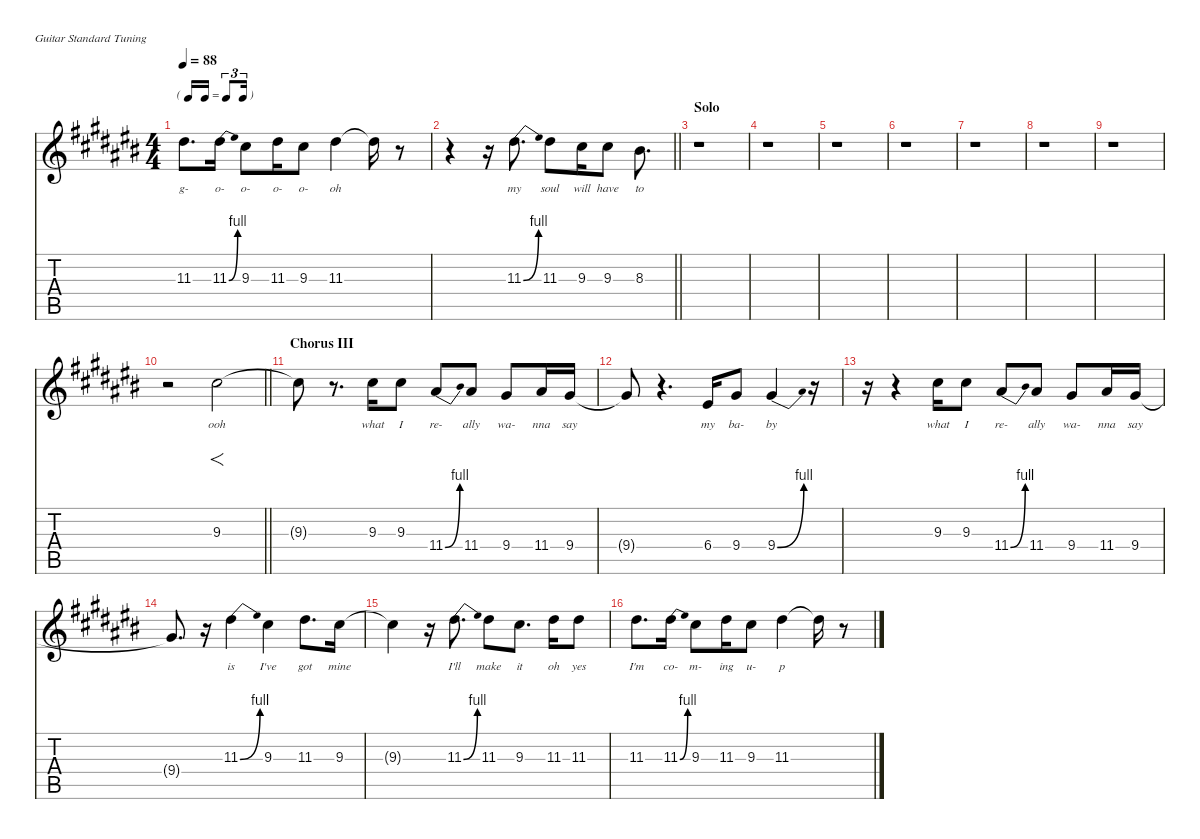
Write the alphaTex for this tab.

\defaultSystemsLayout 4
\hideDynamics
\bracketExtendMode nobrackets
\singleTrackTrackNamePolicy hidden
\multiTrackTrackNamePolicy hidden
\otherSystemsTrackNameOrientation horizontal
\track ("Vocals" "sax.") {mute instrument altosax}
\staff {score tabs}
\tuning (E4 B3 G3 D3 A2 E2)
\displaytranspose 9
\ts (4 4)
\tf triplet16th
\tempo 88
\clef g2
\ks a#minor
11.3{acc #}.8{d lyrics (0 "g-") lyrics (1 "") lyrics (2 "") lyrics (3 "") lyrics (4 "") dy f beam Down} 11.3{be (bend 0 0 15 4) acc #}.16{lyrics (0 "o-") lyrics (1 "") lyrics (2 "") lyrics (3 "") lyrics (4 "") beam Down} 9.3{acc #}.8{lyrics (0 "o-") lyrics (1 "") lyrics (2 "") lyrics (3 "") lyrics (4 "") beam Down} 11.3{acc #}.16{lyrics (0 "o-") lyrics (1 "") lyrics (2 "") lyrics (3 "") lyrics (4 "") beam Down} 9.3{acc #}.8{lyrics (0 "o-") lyrics (1 "") lyrics (2 "") lyrics (3 "") lyrics (4 "") beam Down} 11.3{acc #}.4{lyrics (0 "oh") lyrics (1 "") lyrics (2 "") lyrics (3 "") lyrics (4 "") beam Down} 11.3{t acc #}.16{beam Down} r.8{beam Down} |
\barLineRight lightlight
r.4{beam Down} r.16{beam Down} 11.3{be (bend 0 0 15 4) acc #}.8{d lyrics (0 "my") lyrics (1 "") lyrics (2 "") lyrics (3 "") lyrics (4 "") beam Down} 11.3{acc #}.8{lyrics (0 "soul") lyrics (1 "") lyrics (2 "") lyrics (3 "") lyrics (4 "") beam Down} 9.3{acc #}.16{lyrics (0 "will") lyrics (1 "") lyrics (2 "") lyrics (3 "") lyrics (4 "") beam Down} 9.3{acc #}.8{lyrics (0 "have") lyrics (1 "") lyrics (2 "") lyrics (3 "") lyrics (4 "") beam Down} 8.3{acc #}.8{d lyrics (0 "to") lyrics (1 "") lyrics (2 "") lyrics (3 "") lyrics (4 "") beam Down} |
\section ("" "Solo")
\ks c#
r.1{beam Down} |
\ks a#minor
r.1{beam Down} |
r.1{beam Down} |
\ks c#
r.1{beam Down} |
\ks a#minor
r.1{beam Down} |
\ks c#
r.1{beam Down} |
\ks a#minor
r.1{beam Down} |
\barLineRight lightlight
r.2{beam Down} 9.3{acc #}.2{f lyrics (0 "ooh") lyrics (1 "") lyrics (2 "") lyrics (3 "") lyrics (4 "") beam Down} |
\section ("" "Chorus III")
\ks c#
9.3{t acc #}.8{beam Down} r.8{d beam Down} 9.3{acc #}.16{lyrics (0 "what") lyrics (1 "") lyrics (2 "") lyrics (3 "") lyrics (4 "") beam Down} 9.3{acc #}.8{lyrics (0 "I") lyrics (1 "") lyrics (2 "") lyrics (3 "") lyrics (4 "") beam Down} 11.4{be (bend 0 0 15 4) acc #}.8{lyrics (0 "re-") lyrics (1 "") lyrics (2 "") lyrics (3 "") lyrics (4 "") beam Up} 11.4{acc #}.8{lyrics (0 "ally") lyrics (1 "") lyrics (2 "") lyrics (3 "") lyrics (4 "") beam Up} 9.4{acc #}.8{lyrics (0 "wa-") lyrics (1 "") lyrics (2 "") lyrics (3 "") lyrics (4 "") beam Up} 11.4{acc #}.16{lyrics (0 "nna") lyrics (1 "") lyrics (2 "") lyrics (3 "") lyrics (4 "") beam Up} 9.4{acc #}.16{lyrics (0 "say") lyrics (1 "") lyrics (2 "") lyrics (3 "") lyrics (4 "") beam Up} |
\ks a#minor
9.4{t acc #}.8{beam Up} r.4{d beam Up} 6.4{acc #}.16{lyrics (0 "my") lyrics (1 "") lyrics (2 "") lyrics (3 "") lyrics (4 "") beam Up} 9.4{acc #}.8{lyrics (0 "ba-") lyrics (1 "") lyrics (2 "") lyrics (3 "") lyrics (4 "") beam Up} 9.4{be (bend 0 0 15 4) acc #}.4{lyrics (0 "by") lyrics (1 "") lyrics (2 "") lyrics (3 "") lyrics (4 "") beam Up} r.16{beam Up} |
r.16{beam Down} r.4{beam Down} 9.3{acc #}.16{lyrics (0 "what") lyrics (1 "") lyrics (2 "") lyrics (3 "") lyrics (4 "") beam Down} 9.3{acc #}.8{lyrics (0 "I") lyrics (1 "") lyrics (2 "") lyrics (3 "") lyrics (4 "") beam Down} 11.4{be (bend 0 0 15 4) acc #}.8{lyrics (0 "re-") lyrics (1 "") lyrics (2 "") lyrics (3 "") lyrics (4 "") beam Up} 11.4{acc #}.8{lyrics (0 "ally") lyrics (1 "") lyrics (2 "") lyrics (3 "") lyrics (4 "") beam Up} 9.4{acc #}.8{lyrics (0 "wa-") lyrics (1 "") lyrics (2 "") lyrics (3 "") lyrics (4 "") beam Up} 11.4{acc #}.16{lyrics (0 "nna") lyrics (1 "") lyrics (2 "") lyrics (3 "") lyrics (4 "") beam Up} 9.4{acc #}.16{lyrics (0 "say") lyrics (1 "") lyrics (2 "") lyrics (3 "") lyrics (4 "") beam Up} |
\ks c#
9.4{t acc #}.8{d beam Up} r.16{beam Up} 11.3{be (bend 0 0 15 4) acc #}.4{lyrics (0 "is") lyrics (1 "") lyrics (2 "") lyrics (3 "") lyrics (4 "") beam Down} 9.3{acc #}.4{lyrics (0 "I've") lyrics (1 "") lyrics (2 "") lyrics (3 "") lyrics (4 "") beam Down} 11.3{acc #}.8{d lyrics (0 "got") lyrics (1 "") lyrics (2 "") lyrics (3 "") lyrics (4 "") beam Down} 9.3{acc #}.16{lyrics (0 "mine") lyrics (1 "") lyrics (2 "") lyrics (3 "") lyrics (4 "") beam Down} |
\ks a#minor
9.3{t acc #}.4{beam Down} r.16{beam Down} 11.3{be (bend 0 0 15 4) acc #}.8{d lyrics (0 "I'll") lyrics (1 "") lyrics (2 "") lyrics (3 "") lyrics (4 "") beam Down} 11.3{acc #}.8{lyrics (0 "make") lyrics (1 "") lyrics (2 "") lyrics (3 "") lyrics (4 "") beam Down} 9.3{acc #}.8{d lyrics (0 "it") lyrics (1 "") lyrics (2 "") lyrics (3 "") lyrics (4 "") beam Down} 11.3{acc #}.16{lyrics (0 "oh") lyrics (1 "") lyrics (2 "") lyrics (3 "") lyrics (4 "") beam Down} 11.3{acc #}.8{lyrics (0 "yes") lyrics (1 "") lyrics (2 "") lyrics (3 "") lyrics (4 "") beam Down} |
\ks c#
11.3{acc #}.8{d lyrics (0 "I'm") lyrics (1 "") lyrics (2 "") lyrics (3 "") lyrics (4 "") beam Down} 11.3{be (bend 0 0 15 4) acc #}.16{lyrics (0 "co-") lyrics (1 "") lyrics (2 "") lyrics (3 "") lyrics (4 "") beam Down} 9.3{acc #}.8{lyrics (0 "m-") lyrics (1 "") lyrics (2 "") lyrics (3 "") lyrics (4 "") beam Down} 11.3{acc #}.16{lyrics (0 "ing") lyrics (1 "") lyrics (2 "") lyrics (3 "") lyrics (4 "") beam Down} 9.3{acc #}.8{lyrics (0 "u-") lyrics (1 "") lyrics (2 "") lyrics (3 "") lyrics (4 "") beam Down} 11.3{acc #}.4{lyrics (0 "p") lyrics (1 "") lyrics (2 "") lyrics (3 "") lyrics (4 "") beam Down} 11.3{t acc #}.16{beam Down} r.8{beam Down}
